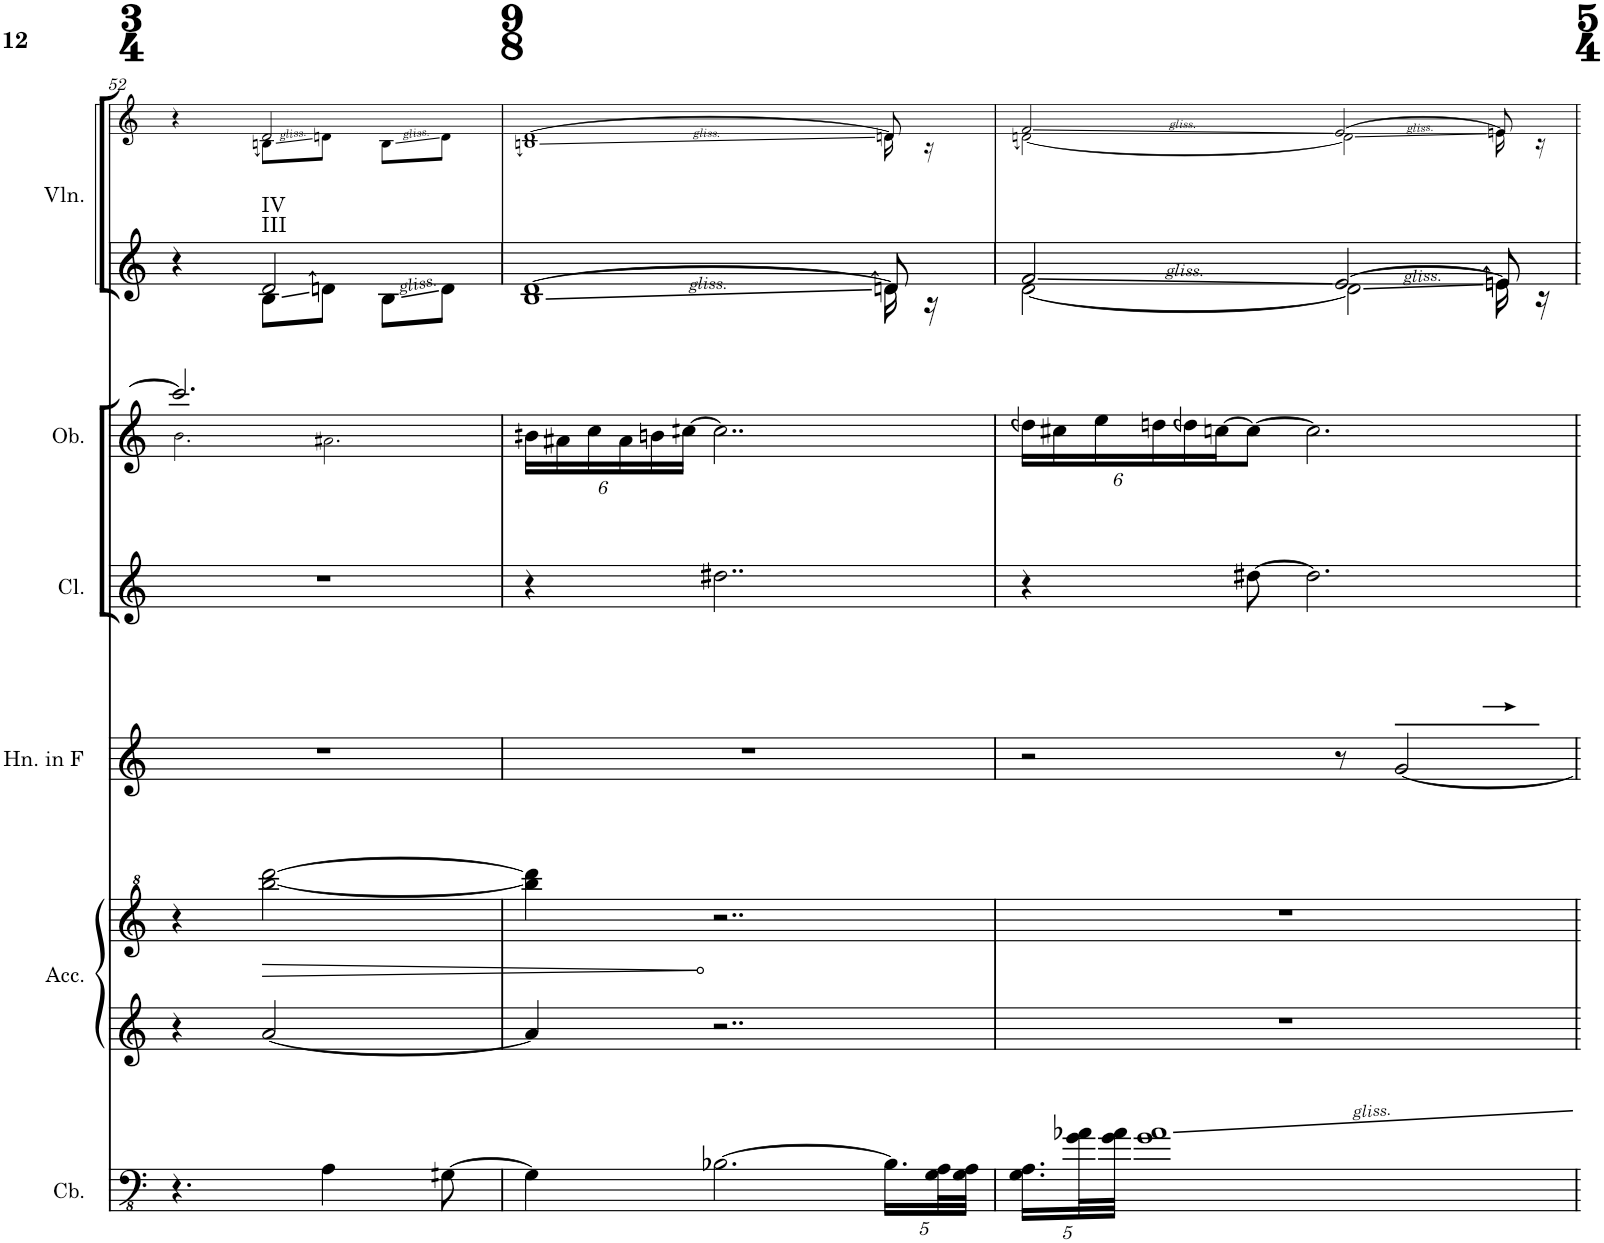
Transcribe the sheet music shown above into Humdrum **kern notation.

**kern	**kern	**kern	**kern	**kern	**kern	**kern	**kern
*part6	*part5	*part5	*part4	*part3	*part2	*part1	*part1
*staff8	*staff7	*staff6	*staff5	*staff4	*staff3	*staff2	*staff1
*I"Contrabass	*I"Accordion	*	*I"Horn in F	*I"Clarinet	*I"Oboe	*I"Solo Violin	*
*I'Cb.	*I'Acc.	*	*I'Hn. in F	*I'Cl.	*I'Ob.	*I'Vln.	*
!!LO:PB:g=z
*clefFv4	*clefG2	*clefG^2	*clefG2	*clefG2	*clefG2	*clefG2	*clefG2
*Trd7c12	*	*	*Trd4c7	*Trd1c2	*	*	*
*k[]	*k[]	*k[]	*k[]	*k[]	*k[]	*k[]	*k[]
*M3/4	*M3/4	*M3/4	*M3/4	*M3/4	*M3/4	*M3/4	*M3/4
=52	=52	=52	=52	=52	=52	=52	=52
*	*	*	*	*	*^	*^	*^
4.r	4r	4r	2.r	2.r	2.ccc/]	4.b!\	4r	4ryy	4r	4ryy
!	!	!	!	!	!	!	!LO:TX:a:t=III	!	!	!
!	!	!	!	!	!	!	!LO:TX:a:t=IV	!	!	!
.	[2a/	[2bbb\ [2dddd\	.	.	.	.	2d/	8B\L	2d/	8Bn\L
4AA\	.	.	.	.	.	4.a#X!\	.	8dn\J	.	8dn\J
.	.	.	.	.	.	.	.	8B\L	.	8B\L
[8GGn\	.	.	.	.	.	.	.	8d\J	.	8d\J
*	*	*	*	*	*v	*v	*	*	*	*
=53	=53	=53	=53	=53	=53	=53	=53	=53	=53
*M9/8	*M9/8	*M9/8	*M9/8	*M9/8	*M9/8	*M9/8	*	*M9/8	*
*	*	*	*	*	*Xbrackettup	*	*	*	*
4GG\]	4a/]	4bbb\] 4dddd\]	8%9r	4r	24bn\LL	[1d	1B	[1d	1Bn
.	.	.	.	.	24a#X\	.	.	.	.
.	.	.	.	.	24cc\	.	.	.	.
.	.	.	.	.	24a#\	.	.	.	.
.	.	.	.	.	24bn\	.	.	.	.
.	.	.	.	.	[24ccn\JJ	.	.	.	.
[2.BB-X\	2..r	2..r	.	2..dd#X\	2..cc\]	.	.	.	.
*Xbrackettup	*	*	*	*	*	*	*	*	*
20.BB-\LL]	.	.	.	.	.	8d/]	16dn\	8d/]	16dn\
.	.	.	.	.	.	.	16r	.	16r
40GG\ 40AA\L	.	.	.	.	.	.	.	.	.
40GG\ 40AA\JJJ	.	.	.	.	.	.	.	.	.
=54	=54	=54	=54	=54	=54	=54	=54	=54	=54
20.GG\ 20.AA\LL	8%9r	8%9r	2r	4r	24ddn\LL	2f/	[2d\	2f/	[2dn\
.	.	.	.	.	24cc#X\	.	.	.	.
40G\ 40A-X\L	.	.	.	.	.	.	.	.	.
.	.	.	.	.	24ee\	.	.	.	.
40G\ 40A-\JJJ	.	.	.	.	.	.	.	.	.
1G 1A-	.	.	.	.	24ddn\	.	.	.	.
.	.	.	.	.	24ddn\	.	.	.	.
.	.	.	.	.	[24ccn\J	.	.	.	.
.	.	.	.	[8dd#X\	8cc\J_	.	.	.	.
.	.	.	.	2.dd#\]	2.cc\]	.	.	.	.
.	.	.	8r	.	.	[2e/	2d\]	[2e/	2d\]
.	.	.	[2g/	.	.	.	.	.	.
.	.	.	.	.	.	8e/]	16en\	8e/]	16en\
.	.	.	.	.	.	.	16r	.	16r
*	*	*	*	*	*	*v	*v	*	*
*	*	*	*	*	*	*	*v	*v
=	=	=	=	=	=	=	=
*-	*-	*-	*-	*-	*-	*-	*-
